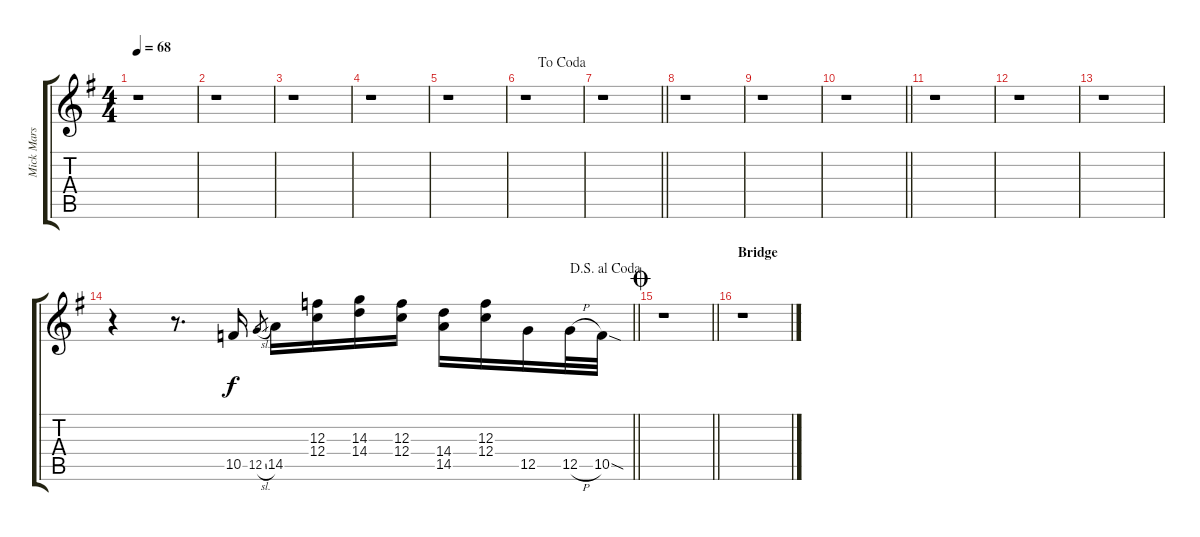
\track ("Mick Mars" "Mick Mars") {instrument distortionguitar}
\staff {score tabs}
\tuning (D4 A3 F3 C3 G2 D2) {hide}
\ts (4 4)
\tempo 68
\clef g2
\ks g
r.1{dy f} |
r.1 |
r.1 |
r.1 |
r.1 |
\jump dacoda
r.1 |
\barLineRight lightlight
r.1 |
r.1 |
r.1 |
\barLineRight lightlight
r.1 |
r.1 |
r.1 |
r.1 |
\jump dalsegnoalcoda
\barLineRight lightlight
r.4 r.8{d} 10.5.16 12.5{sl}.8{gr} 14.5.16 (12.3 12.4).16 (14.3 14.4).16 (12.3 12.4).16 (14.4 14.5).16 (12.3 12.4).16 12.5.16 12.5{h}.32 10.5{sod}.32 |
\jump coda
\barLineRight lightlight
r.1 |
\section ("" "Bridge")
r.1
